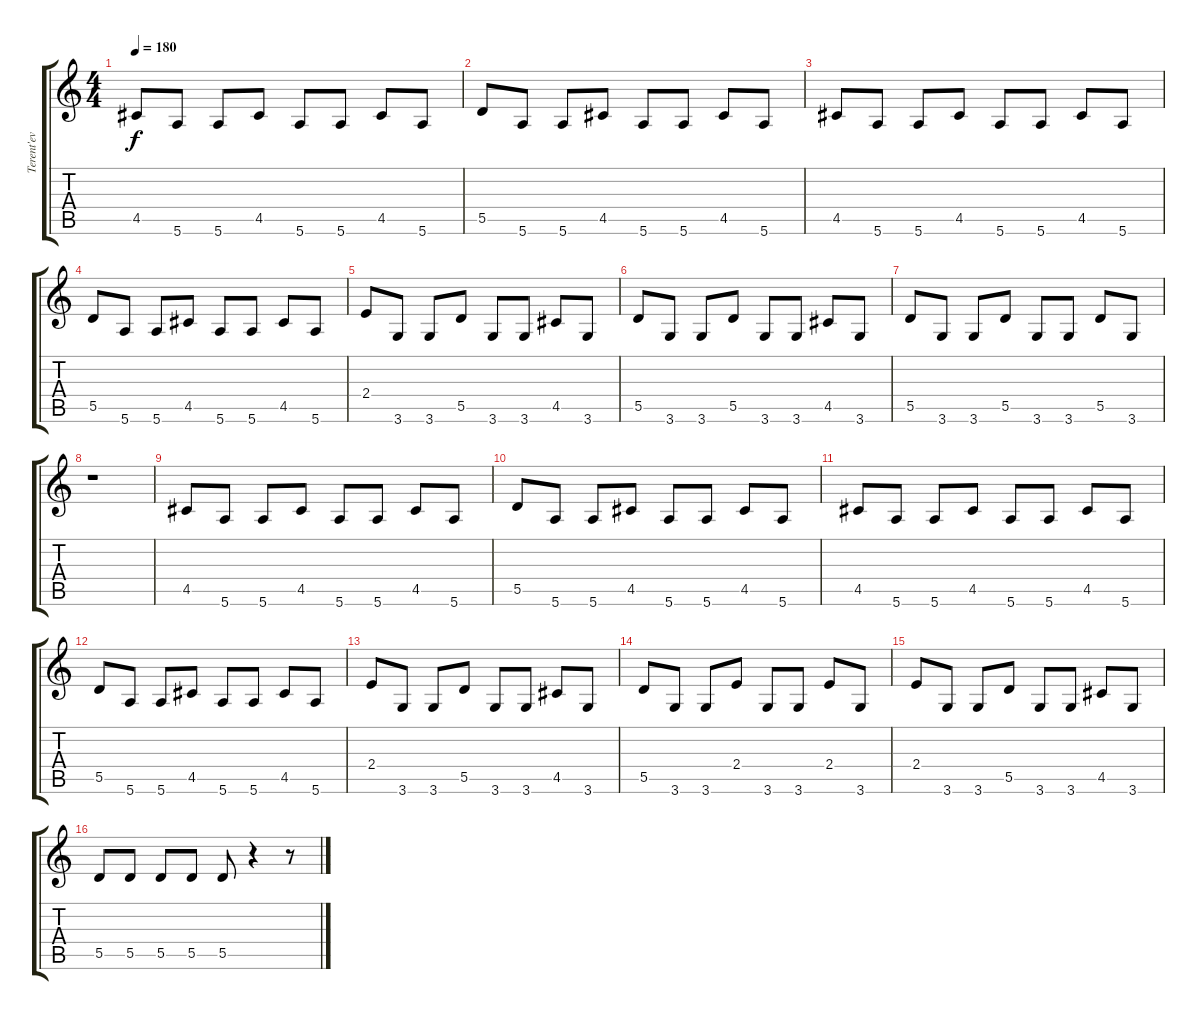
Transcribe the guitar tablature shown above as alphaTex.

\track ("Terent'ev" "Terent'ev") {instrument distortionguitar}
\staff {score tabs}
\tuning (E4 B3 G3 D3 A2 E2) {hide}
\ts (4 4)
\tempo 180
\clef g2
\ks c
4.5.8{dy f} 5.6.8 5.6.8 4.5.8 5.6.8 5.6.8 4.5.8 5.6.8 |
5.5.8 5.6.8 5.6.8 4.5.8 5.6.8 5.6.8 4.5.8 5.6.8 |
4.5.8 5.6.8 5.6.8 4.5.8 5.6.8 5.6.8 4.5.8 5.6.8 |
5.5.8 5.6.8 5.6.8 4.5.8 5.6.8 5.6.8 4.5.8 5.6.8 |
2.4.8 3.6.8 3.6.8 5.5.8 3.6.8 3.6.8 4.5.8 3.6.8 |
5.5.8 3.6.8 3.6.8 5.5.8 3.6.8 3.6.8 4.5.8 3.6.8 |
5.5.8 3.6.8 3.6.8 5.5.8 3.6.8 3.6.8 5.5.8 3.6.8 |
r.1 |
4.5.8 5.6.8 5.6.8 4.5.8 5.6.8 5.6.8 4.5.8 5.6.8 |
5.5.8 5.6.8 5.6.8 4.5.8 5.6.8 5.6.8 4.5.8 5.6.8 |
4.5.8 5.6.8 5.6.8 4.5.8 5.6.8 5.6.8 4.5.8 5.6.8 |
5.5.8 5.6.8 5.6.8 4.5.8 5.6.8 5.6.8 4.5.8 5.6.8 |
2.4.8 3.6.8 3.6.8 5.5.8 3.6.8 3.6.8 4.5.8 3.6.8 |
5.5.8 3.6.8 3.6.8 2.4.8 3.6.8 3.6.8 2.4.8 3.6.8 |
2.4.8 3.6.8 3.6.8 5.5.8 3.6.8 3.6.8 4.5.8 3.6.8 |
5.5.8 5.5.8 5.5.8 5.5.8 5.5.8 r.4 r.8
